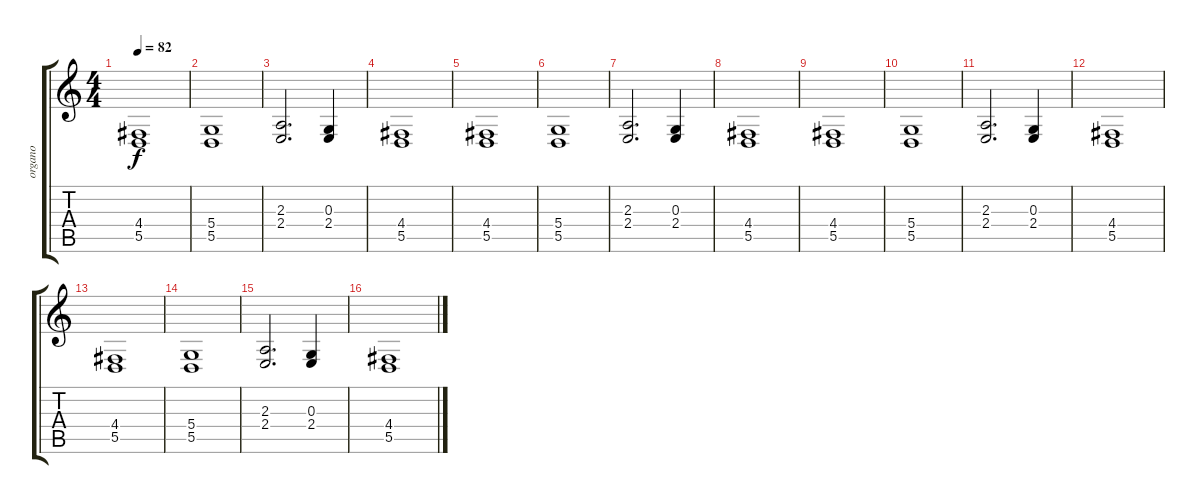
\track ("organo" "organo") {instrument churchorgan}
\staff {score tabs}
\tuning (E4 B3 G3 D3 A2 E2) {hide}
\ts (4 4)
\tempo 82
\clef g2
\ks c
(4.4 5.5).1{dy f} |
(5.4 5.5).1 |
(2.3 2.4).2{d} (0.3 2.4).4 |
(4.4 5.5).1 |
(4.4 5.5).1 |
(5.4 5.5).1 |
(2.3 2.4).2{d} (0.3 2.4).4 |
(4.4 5.5).1 |
(4.4 5.5).1 |
(5.4 5.5).1 |
(2.3 2.4).2{d} (0.3 2.4).4 |
(4.4 5.5).1 |
(4.4 5.5).1 |
(5.4 5.5).1 |
(2.3 2.4).2{d} (0.3 2.4).4 |
(4.4 5.5).1
